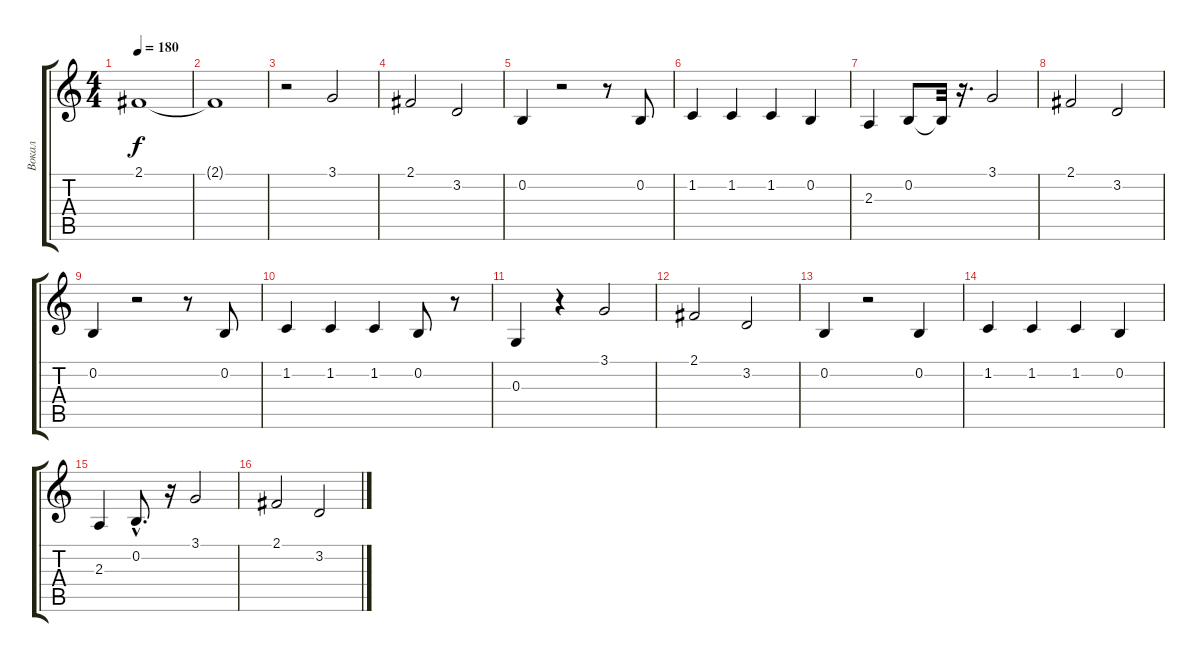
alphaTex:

\track ("Вокал" "Вокал") {instrument violin}
\staff {score tabs}
\tuning (E4 B3 G3 D3 A2 E2) {hide}
\ts (4 4)
\tempo 180
\clef g2
\ks c
2.1.1{dy f} |
2.1{t}.1 |
r.2 3.1.2 |
2.1.2 3.2.2 |
0.2.4 r.2 r.8 0.2.8 |
1.2.4 1.2.4 1.2.4 0.2.4 |
2.3.4 0.2.8 0.2{t}.32 r.16{d} 3.1.2 |
2.1.2 3.2.2 |
0.2.4 r.2 r.8 0.2.8 |
1.2.4 1.2.4 1.2.4 0.2.8 r.8 |
0.3.4 r.4 3.1.2 |
2.1.2 3.2.2 |
0.2.4 r.2 0.2.4 |
1.2.4 1.2.4 1.2.4 0.2.4 |
2.3.4 0.2{hac}.8{d} r.16 3.1.2 |
2.1.2 3.2.2
